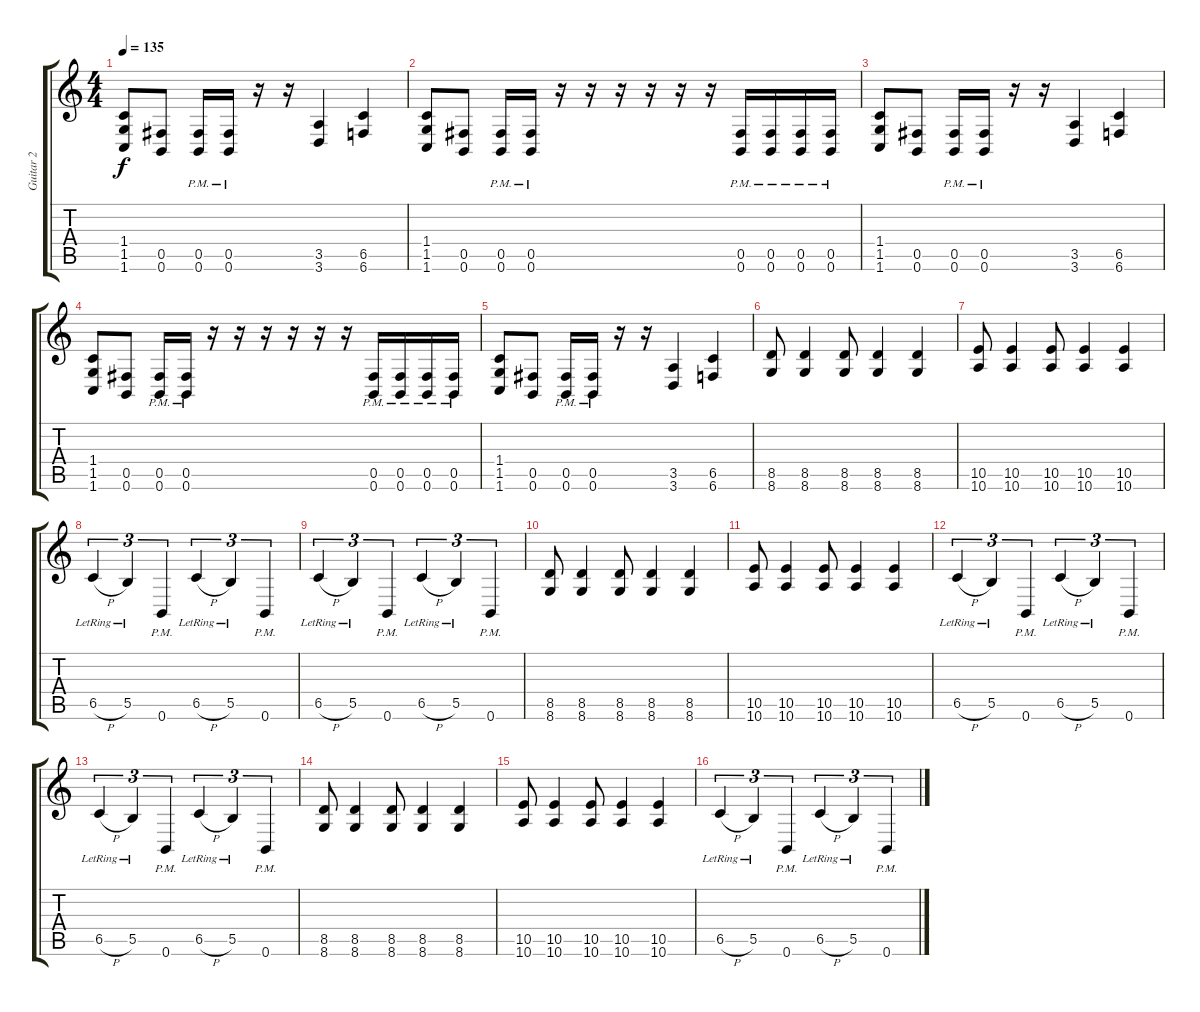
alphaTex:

\track ("Guitar 2" "Guitar 2") {instrument distortionguitar}
\staff {score tabs}
\tuning (Db4 Ab3 E3 B2 Gb2 B1) {hide}
\ts (4 4)
\tempo 135
\clef g2
\ks c
(1.4 1.5 1.6).8{dy f} (0.5 0.6).8 (0.5{pm} 0.6{pm}).16 (0.5{pm} 0.6{pm}).16 r.16 r.16 (3.5 3.6).4 (6.5 6.6).4 |
(1.4 1.5 1.6).8 (0.5 0.6).8 (0.5{pm} 0.6{pm}).16 (0.5{pm} 0.6{pm}).16 r.16 r.16 r.16 r.16 r.16 r.16 (0.5{pm} 0.6{pm}).16 (0.5{pm} 0.6{pm}).16 (0.5{pm} 0.6{pm}).16 (0.5{pm} 0.6{pm}).16 |
(1.4 1.5 1.6).8 (0.5 0.6).8 (0.5{pm} 0.6{pm}).16 (0.5{pm} 0.6{pm}).16 r.16 r.16 (3.5 3.6).4 (6.5 6.6).4 |
(1.4 1.5 1.6).8 (0.5 0.6).8 (0.5{pm} 0.6{pm}).16 (0.5{pm} 0.6{pm}).16 r.16 r.16 r.16 r.16 r.16 r.16 (0.5{pm} 0.6{pm}).16 (0.5{pm} 0.6{pm}).16 (0.5{pm} 0.6{pm}).16 (0.5{pm} 0.6{pm}).16 |
(1.4 1.5 1.6).8 (0.5 0.6).8 (0.5{pm} 0.6{pm}).16 (0.5{pm} 0.6{pm}).16 r.16 r.16 (3.5 3.6).4 (6.5 6.6).4 |
(8.5 8.6).8 (8.5 8.6).4 (8.5 8.6).8 (8.5 8.6).4 (8.5 8.6).4 |
(10.5 10.6).8 (10.5 10.6).4 (10.5 10.6).8 (10.5 10.6).4 (10.5 10.6).4 |
6.5{h lr}.4{tu (3 2)} 5.5{lr}.4{tu (3 2)} 0.6{pm}.4{tu (3 2)} 6.5{h lr}.4{tu (3 2)} 5.5{lr}.4{tu (3 2)} 0.6{pm}.4{tu (3 2)} |
6.5{h lr}.4{tu (3 2)} 5.5{lr}.4{tu (3 2)} 0.6{pm}.4{tu (3 2)} 6.5{h lr}.4{tu (3 2)} 5.5{lr}.4{tu (3 2)} 0.6{pm}.4{tu (3 2)} |
(8.5 8.6).8 (8.5 8.6).4 (8.5 8.6).8 (8.5 8.6).4 (8.5 8.6).4 |
(10.5 10.6).8 (10.5 10.6).4 (10.5 10.6).8 (10.5 10.6).4 (10.5 10.6).4 |
6.5{h lr}.4{tu (3 2)} 5.5{lr}.4{tu (3 2)} 0.6{pm}.4{tu (3 2)} 6.5{h lr}.4{tu (3 2)} 5.5{lr}.4{tu (3 2)} 0.6{pm}.4{tu (3 2)} |
6.5{h lr}.4{tu (3 2)} 5.5{lr}.4{tu (3 2)} 0.6{pm}.4{tu (3 2)} 6.5{h lr}.4{tu (3 2)} 5.5{lr}.4{tu (3 2)} 0.6{pm}.4{tu (3 2)} |
(8.5 8.6).8 (8.5 8.6).4 (8.5 8.6).8 (8.5 8.6).4 (8.5 8.6).4 |
(10.5 10.6).8 (10.5 10.6).4 (10.5 10.6).8 (10.5 10.6).4 (10.5 10.6).4 |
6.5{h lr}.4{tu (3 2)} 5.5{lr}.4{tu (3 2)} 0.6{pm}.4{tu (3 2)} 6.5{h lr}.4{tu (3 2)} 5.5{lr}.4{tu (3 2)} 0.6{pm}.4{tu (3 2)}
